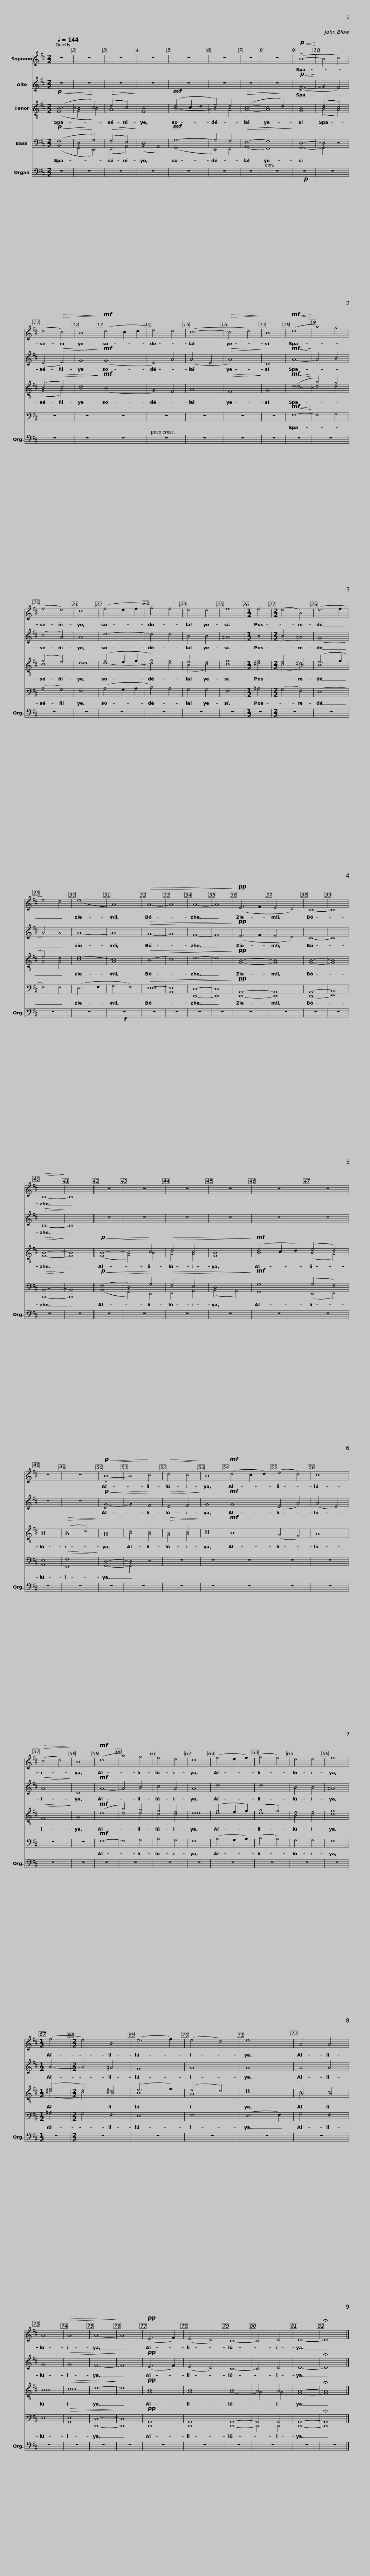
X:1
%%score 1 2 ( 3 4 ) ( 5 6 ) 7
L:1/8
Q:1/4=144
M:2/2
I:linebreak $
K:D
V:1 treble
V:2 treble
V:3 treble-8
V:4 treble-8
V:5 bass
V:6 bass
V:7 bass
V:1
 z8 | z8 | z8 | z8 | z8 | %5
 z8 |$ z8 | z8 |!p!!<(! (!>!B8-!<)! | B4 c4) | %10
 (d4!>(! c4) | B8!>)! |$!mf! (d4 c2 d2 | e4) d4 | (c8- | %15
!>(! c4 d4)!>)! | B8 |!mf!!<(! (d8!<)! | a4) g4 |$ (f4 e4) | %20
 d8 | (f4 e2 f2 | g4) f4 | e4 e4 | f8 | %25
[M:1/2] f4 |$[M:2/2] (e4 B4) | (e6 f2 | e4) d4 | (e8 | %30
 A8) |!>(! A8- | A8 |$ A8- | A8!>)! | %35
!pp! (E6 F2 | E4 D4) | C8- | C8 |!>(! B,8-!>)! | %40
 B,8 ||$ z8 | z8 | z8 | z8 | %45
 z8 | z8 |$ z8 | z8 |!p!!<(! !>!B8- | %50
 B4!<)! c4 |!>(! d4 c4!>)! | B8 |$!mf! (d4 c2 d2) | (e4 d4) | %55
 c8 |!>(! (c4 d4)!>)! | B8 |!mf! (d8 | a4) g4 |$ %60
 f4 e4 | d8 | (f4 e2 f2) | (g4 f4) | e4 e4 | %65
 f8 |[M:1/2] (f4 |$[M:2/2] e4) B4 | (e6 f2) | (e4 d4) | %70
 e8 | A4 A4 | A8 |!>(! A8 |$ A8-!>)! | %75
 A8 |!pp! (E6 F2) | (E4 D4) | C8- | C4 D4 | %80
 D8- | !fermata!D8 |] %82
V:2
 z8 | z8 | z8 | z8 | z8 | %5
 z8 |$ z8 | z8 |!p!!<(! (!>!G8-!<)! | G4 F4) | %10
 (E4!>(! F4) | G8!>)! |$!mf! (G8 | E4) A4 | (A4 E4 | %15
!>(! A8)!>)! | D8 |!mf!!<(! A8-!<)! | A4 B4 |$ (c4 A4) | %20
 A8 | d8- | d4 d4 | B4 B4 | ^A8 | %25
[M:1/2] B4 |$[M:2/2] (B4 =A4) | (G8 | A4) A4 | A8- | %30
 A8 |!>(! G8- | G8 |$ F8- | F8!>)! | %35
!pp! (E6 F2 | E4 D4) | C8- | C8 |!>(! B,8-!>)! | %40
 B,8 ||$ z8 | z8 | z8 | z8 | %45
 z8 | z8 |$ z8 | z8 |!p!!<(! !>!G8- | %50
 G4!<)! F4 |!>(! E4 F4!>)! | G8 |$!mf! G8 | (E4 A4) | %55
 (A4 E4) |!>(! A8!>)! | D8 |!mf! A8- | A4 B4 |$ %60
 c4 A4 | A8 | d8 | d8 | B4 B4 | %65
 ^A8 |[M:1/2] B4- |$[M:2/2] B4 =A4 | G8 | A8 | %70
 A8 | A4 A4 | G8 |!>(! G8 |$ F8-!>)! | %75
 F8 |!pp! (E6 F2) | (E4 D4) | C8- | C4 D4 | %80
 D8- | !fermata!D8 |] %82
V:3
!p!!<(! (B8- | B4!<)! c4) |!>(! (d4 c4)!>)! | B8 |!mf! (d4 c2 d2 | %5
 e4) d4 |$!>(! (c8- | c4!>)! d4) | B8 | (d4 c4) | %10
 (B4!>(! c4) | d8!>)! |$!mf! (B8 | G4) F4 | A8 | %15
!>(! F8!>)! | G8 |!mf!!<(! (d8!<)! | a4) g4 |$ (f4 e4) | %20
 d8 | (f4 e2 f2 | g4) f4 | e4 e4 | f8 | %25
[M:1/2] f4 |$[M:2/2] e4 B4 | (e6 f2 | e4) d4 | (e8 | %30
 A8) |!>(! (B8 | c8) |$ d8- | d8!>)! | %35
!pp! B8- | B8 | B8- | B8 |!>(! B8-!>)! | %40
 B8 ||$!p!!<(! B8- | B4!<)! c4 |!>(! d4 c4 | B8!>)! | %45
!mf! (d4 c2 d2) | (e4 d4) |$ c8 |!>(! (c4 d4)!>)! | B8 | %50
 d4 c4 |!>(! B4 c4!>)! | d8 |$!mf! B8 | (G4 F4) | %55
 A8 |!>(! F8!>)! | G8 |!mf! (d8 | a4) g4 |$ %60
 f4 e4 | d8 | (f4 e2 f2) | (g4 f4) | e4 e4 | %65
 f8 |[M:1/2] (f4 |$[M:2/2] e4) B4 | (e6 f2) | (e4 d4) | %70
 e8 | A4 A4 | B8 |!>(! c8 |$ d8-!>)! | %75
 d8 |!pp! B8 | B8 | B8 | A4 A4 | %80
 A8- | !fermata!A8 |] %82
V:4
 (F8 | G4 B4) | A8 | F8 | B8- | %5
 B4 A4 |$ A8- | A8 | G8 | (B4 A4) | %10
 (G4 A4) | B8 |$ x8 | x8 | x8 | %15
 x8 | x8 | d8- | d4 d4 |$ c8 | %20
 d8 | d8- | d4 d4 | (B4 c4) | c8 | %25
[M:1/2] ^d4 |$[M:2/2] (c4 ^d4) | B8 | A4 A4 | c8 | %30
 c8 | x8 | x8 |$ x8 | x8 | %35
 G8- | G8 | G8- | G8 | F8- | %40
 F8 ||$ (F8 | G4) B4 | A4 A4 | F8 | %45
 B8 | (B4 A4) |$ A8 | A8 | G8 | %50
 B4 A4 | G4 A4 | B8 |$ x8 | x8 | %55
 x8 | x8 | x8 | x8 | d4 d4 |$ %60
 c4 c4 | d8 | d8 | d8 | B4 c4 | %65
 c8 |[M:1/2] (^d4 |$[M:2/2] c4) ^d4 | B8 | A8 | %70
 c8 | c4 c4 | B8 | c8 |$ x8 | %75
 x8 | G8 | G8 | G8- | G4 G4 | %80
 F8- | F8 |] %82
V:5
!p!!<(! (F,8 | D,4!<)! G,4) |!>(! (F,4 E,4)!>)! | D,8 |!mf! G,8- | %5
 G,4 F,4 |$!>(! (E,8 | F,8)!>)! | D,8- | D,4 z4 | %10
 z8 | z8 |$ z8 | z8 | z8 | %15
 z8 | z8 |!mf!!<(! F,8-!<)! | F,4 G,4 |$ (A,4 G,4) | %20
 F,8 | (A,4 G,2 A,2 | B,4) A,4 | G,4 G,4 | F,8 | %25
[M:1/2] !courtesy!=A,4 |$[M:2/2] (G,4 F,4) | (E,8 | F,4) F,4 | (E,6 F,2 | %30
 G,4 F,4) |!>(! E,8- | E,8 |$ D,8- | D,8!>)! | %35
!pp! A,,8- | A,,8 | (A,,8 | B,,8) |!>(! B,,8-!>)! | %40
 B,,8 ||$!p!!<(! (F,8 | D,4)!<)! G,4 |!>(! F,4 E,4 | D,8!>)! | %45
!mf! G,8 | (G,4 F,4) |$ E,8 |!>(! F,8!>)! | D,8- | %50
 D,4 z4 | z8 | z8 |$ z8 | z8 | %55
 z8 | z8 | z8 |!mf! F,8- | F,4 G,4 |$ %60
 A,4 G,4 | F,8 | (A,4 G,2 A,2) | (B,4 A,4) | G,4 G,4 | %65
 F,8 |[M:1/2] !courtesy!=A,4 |$[M:2/2] G,4 F,4 | E,8 | F,8 | %70
 (E,6 F,2) | G,4 F,4 | E,8 |!>(! [A,,E,]8 |$ [D,,D,]8-!>)! | %75
 [D,,D,]8 |!pp! [D,,A,,]8 | [D,,A,,]8 | A,,8- | A,,4 A,,4 | %80
 A,,8- | !fermata!A,,8 |] %82
V:6
 (B,,8 | G,,4 E,,4) | (F,,4 A,,4) | (B,,4 A,,4) | (G,,8 | %5
 E,,4) F,,4 |$ (A,,8 | F,,8) | G,,8- | G,,4 x4 | %10
 x8 | x8 |$ x8 | x8 | x8 | %15
 x8 | x8 | x8 | x8 |$ x8 | %20
 x8 | x8 | x8 | x8 | x8 | %25
[M:1/2] x4 |$[M:2/2] x8 | x8 | x8 | x8 | %30
 x8 | E,8 | A,,8 |$ D,,8- | D,,8 | %35
 D,,8- | D,,8 | (D,,8 | E,,8) | B,,,8- | %40
 B,,,8 ||$ (B,,8 | G,,4) E,,4 | F,,4 A,,4 | (B,,4 A,,4) | %45
 G,,8 | (E,,4 F,,4) |$ A,,8 | F,,8 | G,,8- | %50
 G,,4 x4 | x8 | x8 |$ x8 | x8 | %55
 x8 | x8 | x8 | x8 | x8 |$ %60
 x8 | x8 | x8 | x8 | x8 | %65
 x8 |[M:1/2] x4 |$[M:2/2] x8 | x8 | x8 | %70
 x8 | x8 | x8 | x8 |$ x8 | %75
 x8 | x8 | x8 | D,,8- | D,,4 D,,4 | %80
 D,,8- | D,,8 |] %82
V:7
 z8 | z8 | z8 | z8 | z8 | %5
 z8 |$ z8 | z8 |!p! z8 | z8 | %10
 z8 | z8 |$ z8 | z8 | z8 | %15
 z8 | z8 | z8 | z8 |$ z8 | %20
 z8 | z8 | z8 | z8 | z8 | %25
[M:1/2] z4 |$[M:2/2] z8 | z8 | z8 | z8 | %30
!f! z8 | z8 | z8 |$ z8 | z8 | %35
 z8 | z8 | z8 | z8 | z8 | %40
 z8 ||$ z8 | z8 | z8 | z8 | %45
 z8 | z8 |$ z8 | z8 | z8 | %50
 z8 | z8 | z8 |$ z8 | z8 | %55
 z8 | z8 | z8 | z8 | z8 |$ %60
 z8 | z8 | z8 | z8 | z8 | %65
 z8 |[M:1/2] z4 |$[M:2/2] z8 | z8 | z8 | %70
 z8 | z8 | z8 | z8 |$ z8 | %75
 z8 | z8 | z8 | z8 | z8 | %80
 z8 | z8 |] %82
